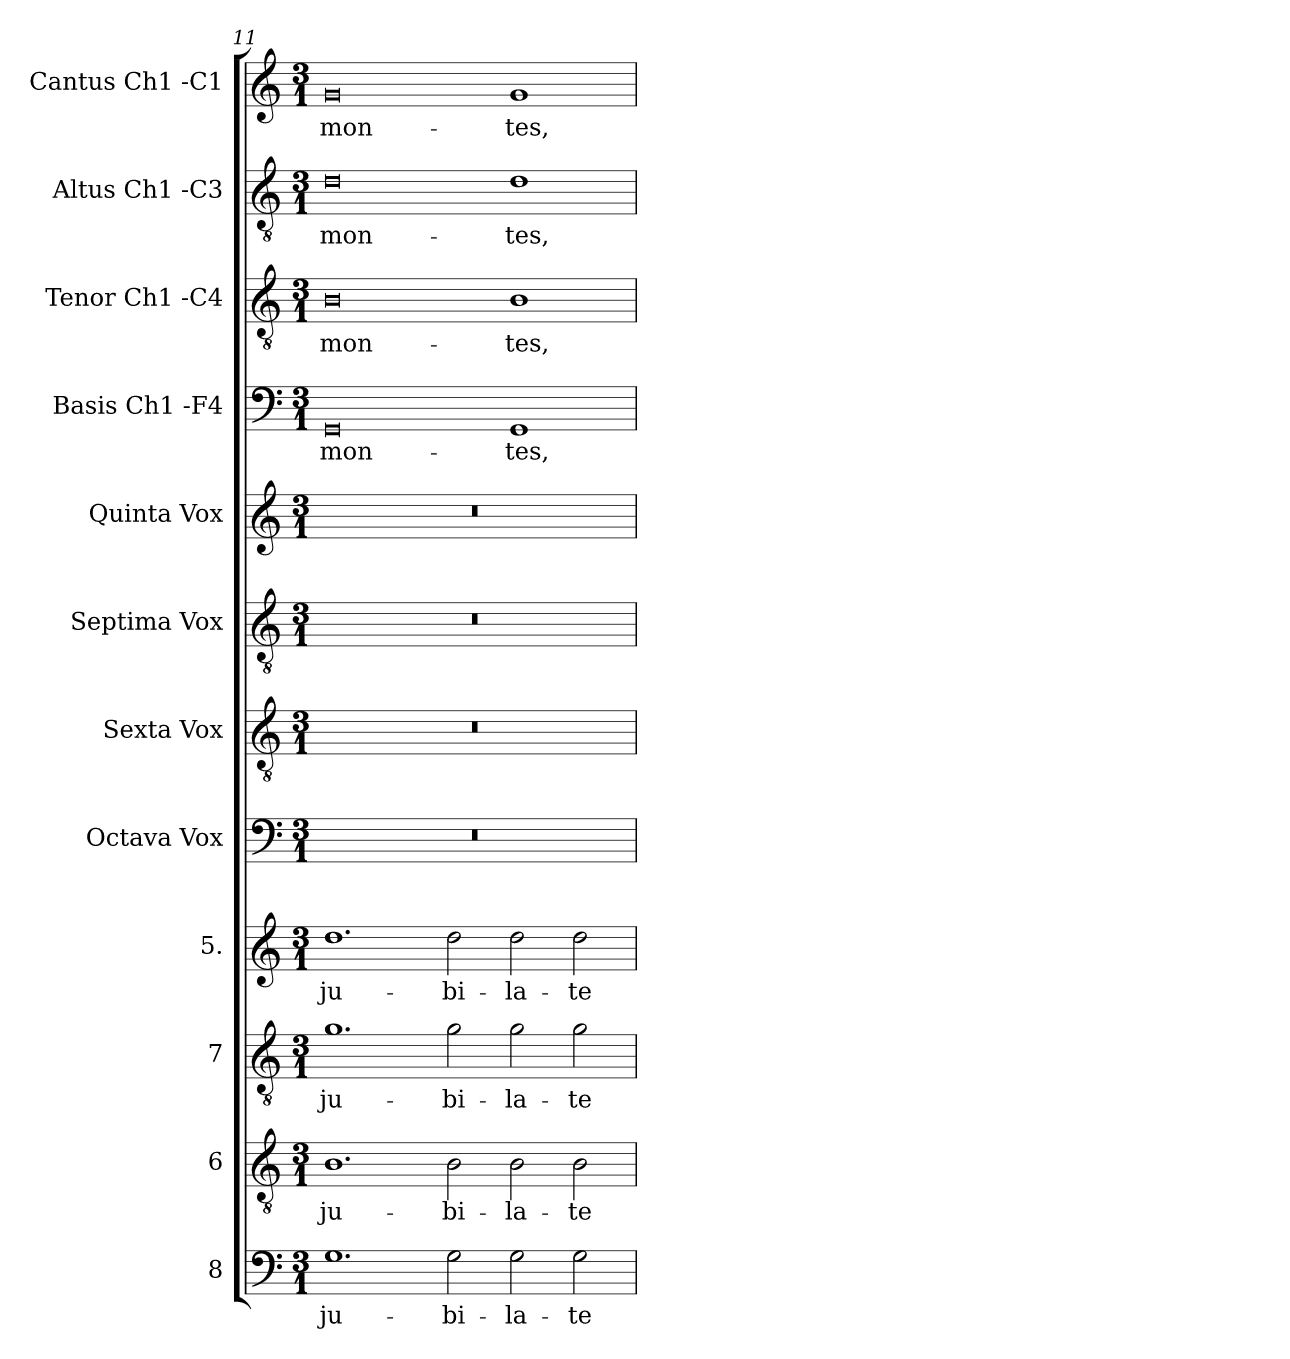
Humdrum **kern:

**kern	**text	**kern	**text	**kern	**text	**kern	**text	**kern	**kern	**kern	**kern	**kern	**text	**kern	**text	**kern	**text	**kern	**text
*part12	*part12	*part11	*part11	*part10	*part10	*part9	*part9	*part8	*part7	*part6	*part5	*part4	*part4	*part3	*part3	*part2	*part2	*part1	*part1
*staff12	*staff12	*staff11	*staff11	*staff10	*staff10	*staff9	*staff9	*staff8	*staff7	*staff6	*staff5	*staff4	*staff4	*staff3	*staff3	*staff2	*staff2	*staff1	*staff1
*I"8	*	*I"6	*	*I"7	*	*I"5.	*	*I"Octava  Vox	*I"Sexta  Vox	*I"Septima  Vox	*I"Quinta  Vox	*I"Basis  Ch1 -F4	*	*I"Tenor  Ch1 -C4	*	*I"Altus  Ch1 -C3	*	*I"Cantus  Ch1 -C1	*
*	*	*	*	*	*	*	*	*	*	*	*	*I'B	*	*I'T	*	*I'A	*	*I'C	*
!!LO:PB:g=z
*clefF4	*	*clefGv2	*	*clefGv2	*	*clefG2	*	*clefF4	*clefGv2	*clefGv2	*clefG2	*clefF4	*	*clefGv2	*	*clefGv2	*	*clefG2	*
*k[]	*	*k[]	*	*k[]	*	*k[]	*	*k[]	*k[]	*k[]	*k[]	*k[]	*	*k[]	*	*k[]	*	*k[]	*
*C:	*	*C:	*	*C:	*	*C:	*	*C:	*C:	*C:	*C:	*C:	*	*C:	*	*C:	*	*C:	*
*M3/1	*	*M3/1	*	*M3/1	*	*M3/1	*	*M3/1	*M3/1	*M3/1	*M3/1	*M3/1	*	*M3/1	*	*M3/1	*	*M3/1	*
=11	=11	=11	=11	=11	=11	=11	=11	=11	=11	=11	=11	=11	=11	=11	=11	=11	=11	=11	=11
!	!LO:LY:b:cj	!	!LO:LY:b:cj	!	!LO:LY:b:cj	!	!LO:LY:b:cj	!	!	!	!	!	!LO:LY:b:cj	!	!LO:LY:b:cj	!	!LO:LY:b:cj	!	!LO:LY:b:cj
1.G	ju-	1.B	ju-	1.g	ju-	1.dd	ju-	0.r	0.r	0.r	0.r	0GG	mon-	0B	mon-	0d	mon-	0g	mon-
!	!LO:LY:b:cj	!	!LO:LY:b:cj	!	!LO:LY:b:cj	!	!LO:LY:b:cj	!	!	!	!	!	!	!	!	!	!	!	!
2G\	-bi-	2B\	-bi-	2g\	-bi-	2dd\	-bi-	.	.	.	.	.	.	.	.	.	.	.	.
!	!LO:LY:b:cj	!	!LO:LY:b:cj	!	!LO:LY:b:cj	!	!LO:LY:b:cj	!	!	!	!	!	!LO:LY:b:cj	!	!LO:LY:b:cj	!	!LO:LY:b:cj	!	!LO:LY:b:cj
2G\	-la-	2B\	-la-	2g\	-la-	2dd\	-la-	.	.	.	.	1GG	-tes,	1B	-tes,	1d	-tes,	1g	-tes,
!	!LO:LY:b:cj	!	!LO:LY:b:cj	!	!LO:LY:b:cj	!	!LO:LY:b:cj	!	!	!	!	!	!	!	!	!	!	!	!
2G\	-te	2B\	-te	2g\	-te	2dd\	-te	.	.	.	.	.	.	.	.	.	.	.	.
=	=	=	=	=	=	=	=	=	=	=	=	=	=	=	=	=	=	=	=
*-	*-	*-	*-	*-	*-	*-	*-	*-	*-	*-	*-	*-	*-	*-	*-	*-	*-	*-	*-
